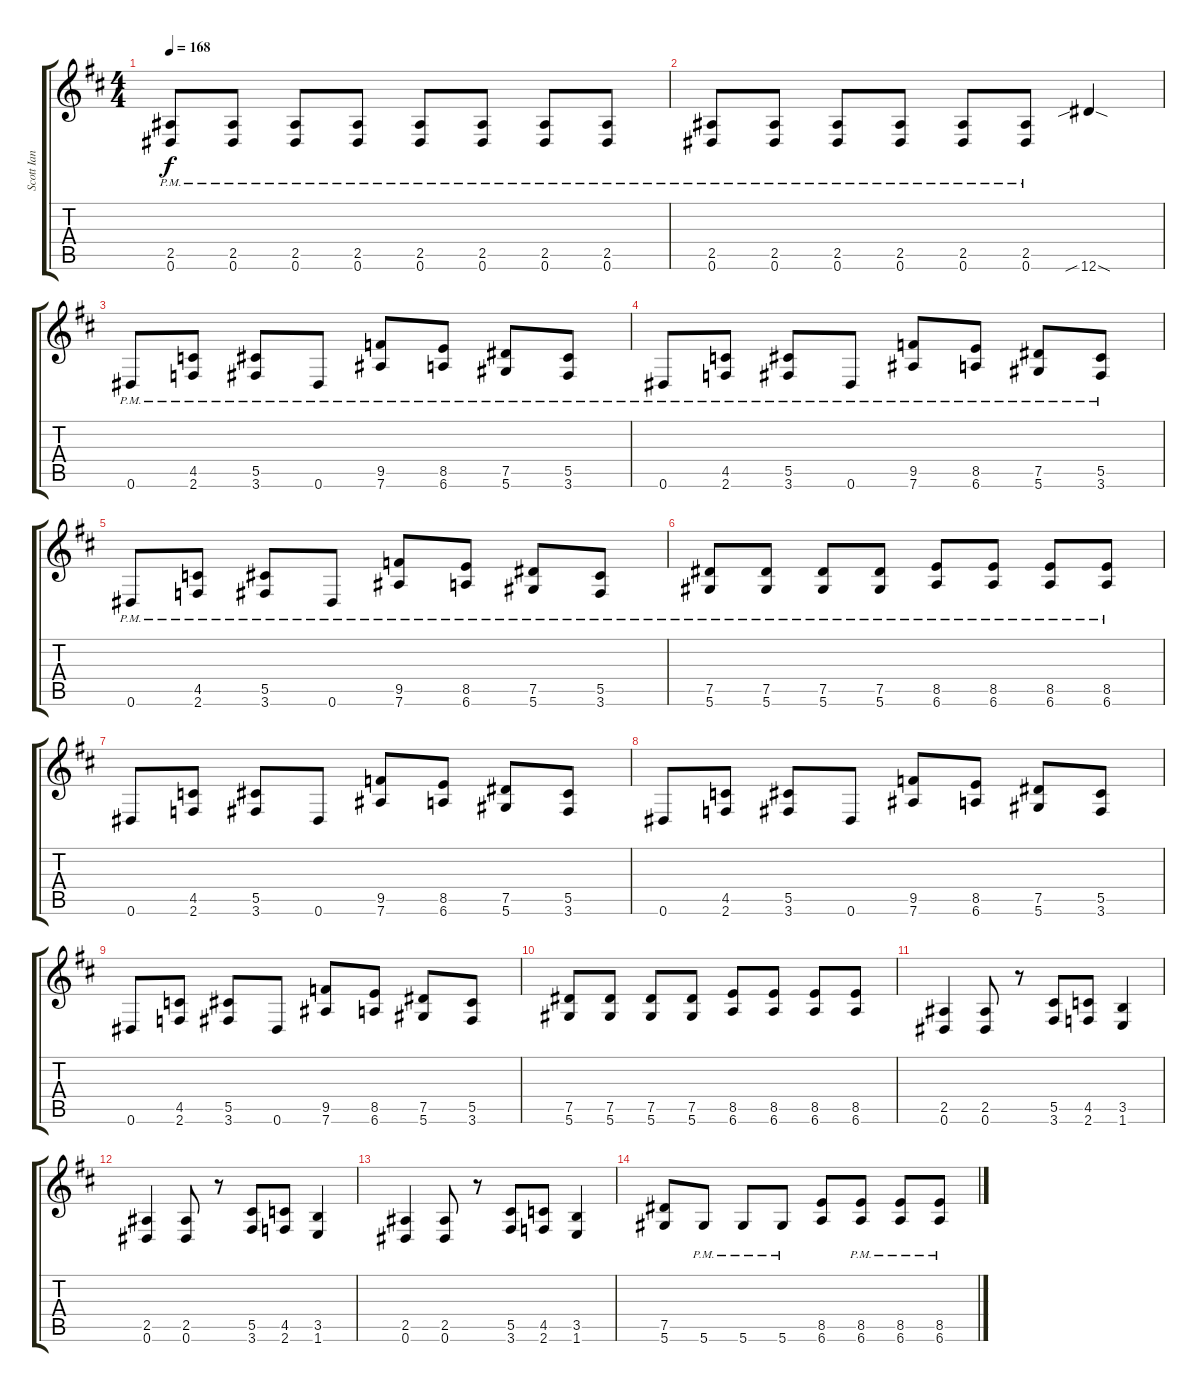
\track ("Scott Ian" "Scott Ian") {instrument distortionguitar}
\staff {score tabs}
\tuning (Eb4 Bb3 Gb3 Db3 Ab2 Eb2) {hide}
\ts (4 4)
\tempo 168
\clef g2
\ks d
(2.5{pm} 0.6{pm}).8{dy f} (2.5{pm} 0.6{pm}).8 (2.5{pm} 0.6{pm}).8 (2.5{pm} 0.6{pm}).8 (2.5{pm} 0.6{pm}).8 (2.5{pm} 0.6{pm}).8 (2.5{pm} 0.6{pm}).8 (2.5{pm} 0.6{pm}).8 |
(2.5{pm} 0.6{pm}).8 (2.5{pm} 0.6{pm}).8 (2.5{pm} 0.6{pm}).8 (2.5{pm} 0.6{pm}).8 (2.5{pm} 0.6{pm}).8 (2.5{pm} 0.6{pm}).8 12.6{sib sod}.4 |
0.6{pm}.8 (4.5{pm} 2.6{pm}).8 (5.5{pm} 3.6{pm}).8 0.6{pm}.8 (9.5{pm} 7.6{pm}).8 (8.5{pm} 6.6{pm}).8 (7.5{pm} 5.6{pm}).8 (5.5{pm} 3.6{pm}).8 |
0.6{pm}.8 (4.5{pm} 2.6{pm}).8 (5.5{pm} 3.6{pm}).8 0.6{pm}.8 (9.5{pm} 7.6{pm}).8 (8.5{pm} 6.6{pm}).8 (7.5{pm} 5.6{pm}).8 (5.5{pm} 3.6{pm}).8 |
0.6{pm}.8 (4.5{pm} 2.6{pm}).8 (5.5{pm} 3.6{pm}).8 0.6{pm}.8 (9.5{pm} 7.6{pm}).8 (8.5{pm} 6.6{pm}).8 (7.5{pm} 5.6{pm}).8 (5.5{pm} 3.6{pm}).8 |
(7.5{pm} 5.6{pm}).8 (7.5{pm} 5.6{pm}).8 (7.5{pm} 5.6{pm}).8 (7.5{pm} 5.6{pm}).8 (8.5{pm} 6.6{pm}).8 (8.5{pm} 6.6{pm}).8 (8.5{pm} 6.6{pm}).8 (8.5{pm} 6.6{pm}).8 |
0.6.8 (4.5 2.6).8 (5.5 3.6).8 0.6.8 (9.5 7.6).8 (8.5 6.6).8 (7.5 5.6).8 (5.5 3.6).8 |
0.6.8 (4.5 2.6).8 (5.5 3.6).8 0.6.8 (9.5 7.6).8 (8.5 6.6).8 (7.5 5.6).8 (5.5 3.6).8 |
0.6.8 (4.5 2.6).8 (5.5 3.6).8 0.6.8 (9.5 7.6).8 (8.5 6.6).8 (7.5 5.6).8 (5.5 3.6).8 |
(7.5 5.6).8 (7.5 5.6).8 (7.5 5.6).8 (7.5 5.6).8 (8.5 6.6).8 (8.5 6.6).8 (8.5 6.6).8 (8.5 6.6).8 |
(2.5 0.6).4 (2.5 0.6).8 r.8 (5.5 3.6).8 (4.5 2.6).8 (3.5 1.6).4 |
(2.5 0.6).4 (2.5 0.6).8 r.8 (5.5 3.6).8 (4.5 2.6).8 (3.5 1.6).4 |
(2.5 0.6).4 (2.5 0.6).8 r.8 (5.5 3.6).8 (4.5 2.6).8 (3.5 1.6).4 |
(7.5 5.6).8 5.6{pm}.8 5.6{pm}.8 5.6{pm}.8 (8.5 6.6).8 (8.5{pm} 6.6{pm}).8 (8.5{pm} 6.6{pm}).8 (8.5{pm} 6.6{pm}).8
